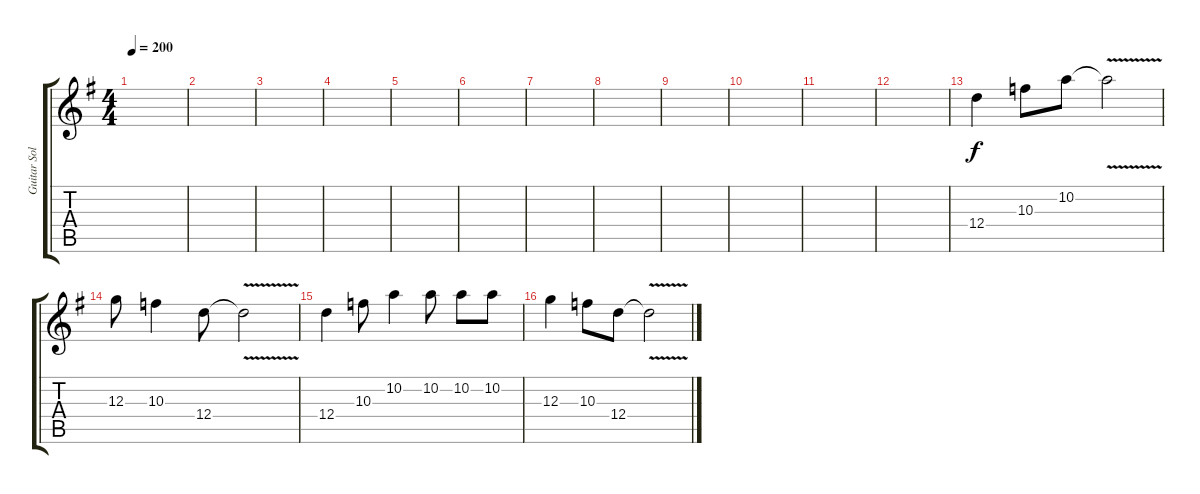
\track ("Guitar Solo - Johnny Ramone" "Guitar Sol") {instrument distortionguitar}
\staff {score tabs}
\tuning (E4 B3 G3 D3 A2 E2) {hide}
\ts (4 4)
\tempo 200
\clef g2
\ks g
|
|
|
|
|
|
|
|
|
|
|
|
12.4.4 10.3.8 10.2.8 10.2{v t}.2 |
12.3.8 10.3.4 12.4.8 12.4{v t}.2 |
12.4.4 10.3.8 10.2.4 10.2.8 10.2.8 10.2.8 |
12.3.4 10.3.8 12.4.8 12.4{v t}.2
